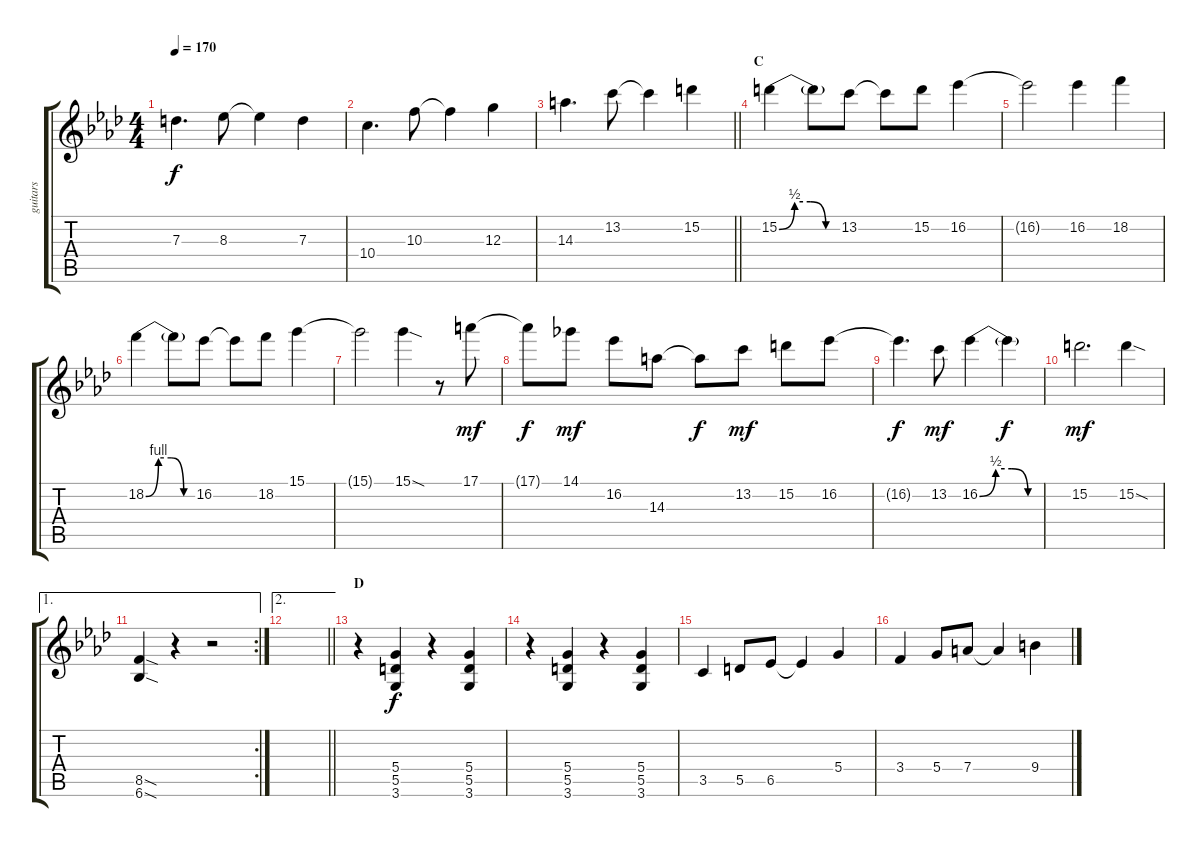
\track ("guitars" "guitars") {instrument distortionguitar}
\staff {score tabs}
\tuning (E4 B3 G3 D3 A2 E2) {hide}
\ts (4 4)
\tempo 170
\clef g2
\ks ab
7.3.4{d dy f} 8.3.8 8.3{t}.4 7.3.4 |
10.4.4{d} 10.3.8 10.3{t}.4 12.3.4 |
\barLineRight lightlight
14.3.4{d} 13.2.8 13.2{t}.4 15.2.4 |
\section ("" "C")
15.2{be (custom 0 0 15 2 30 2 45 0 60 0)}.4 15.2{t}.8 13.2.8 13.2{t}.8 15.2.8 16.2.4 |
16.2{t}.2 16.2.4 18.2.4 |
18.2{be (custom 0 0 15 4 30 4 45 0 60 0)}.4 18.2{t}.8 16.2.8 16.2{t}.8 18.2.8 15.1.4 |
15.1{t}.2 15.1{sod}.4 r.8 17.1.8{dy mf} |
17.1{t}.8{dy f} 14.1.8{dy mf} 16.2.8 14.3.8 14.3{t}.8{dy f} 13.2.8{dy mf} 15.2.8 16.2.8 |
16.2{t}.4{d dy f} 13.2.8{dy mf} 16.2{be (custom 0 0 15 2 30 2 45 0 60 0)}.4 16.2{t}.4{dy f} |
15.2.2{d dy mf} 15.2{sod}.4 |
\ae 1
\rc 2
(8.5{sod} 6.6{sod}).4 r.4 r.2 |
\ae 2
\barLineRight lightlight
|
\section ("" "D")
r.4 (5.4 5.5 3.6).4{dy f} r.4 (5.4 5.5 3.6).4 |
r.4 (5.4 5.5 3.6).4 r.4 (5.4 5.5 3.6).4 |
3.5.4 5.5.8 6.5.8 6.5{t}.4 5.4.4 |
3.4.4 5.4.8 7.4.8 7.4{t}.4 9.4.4
